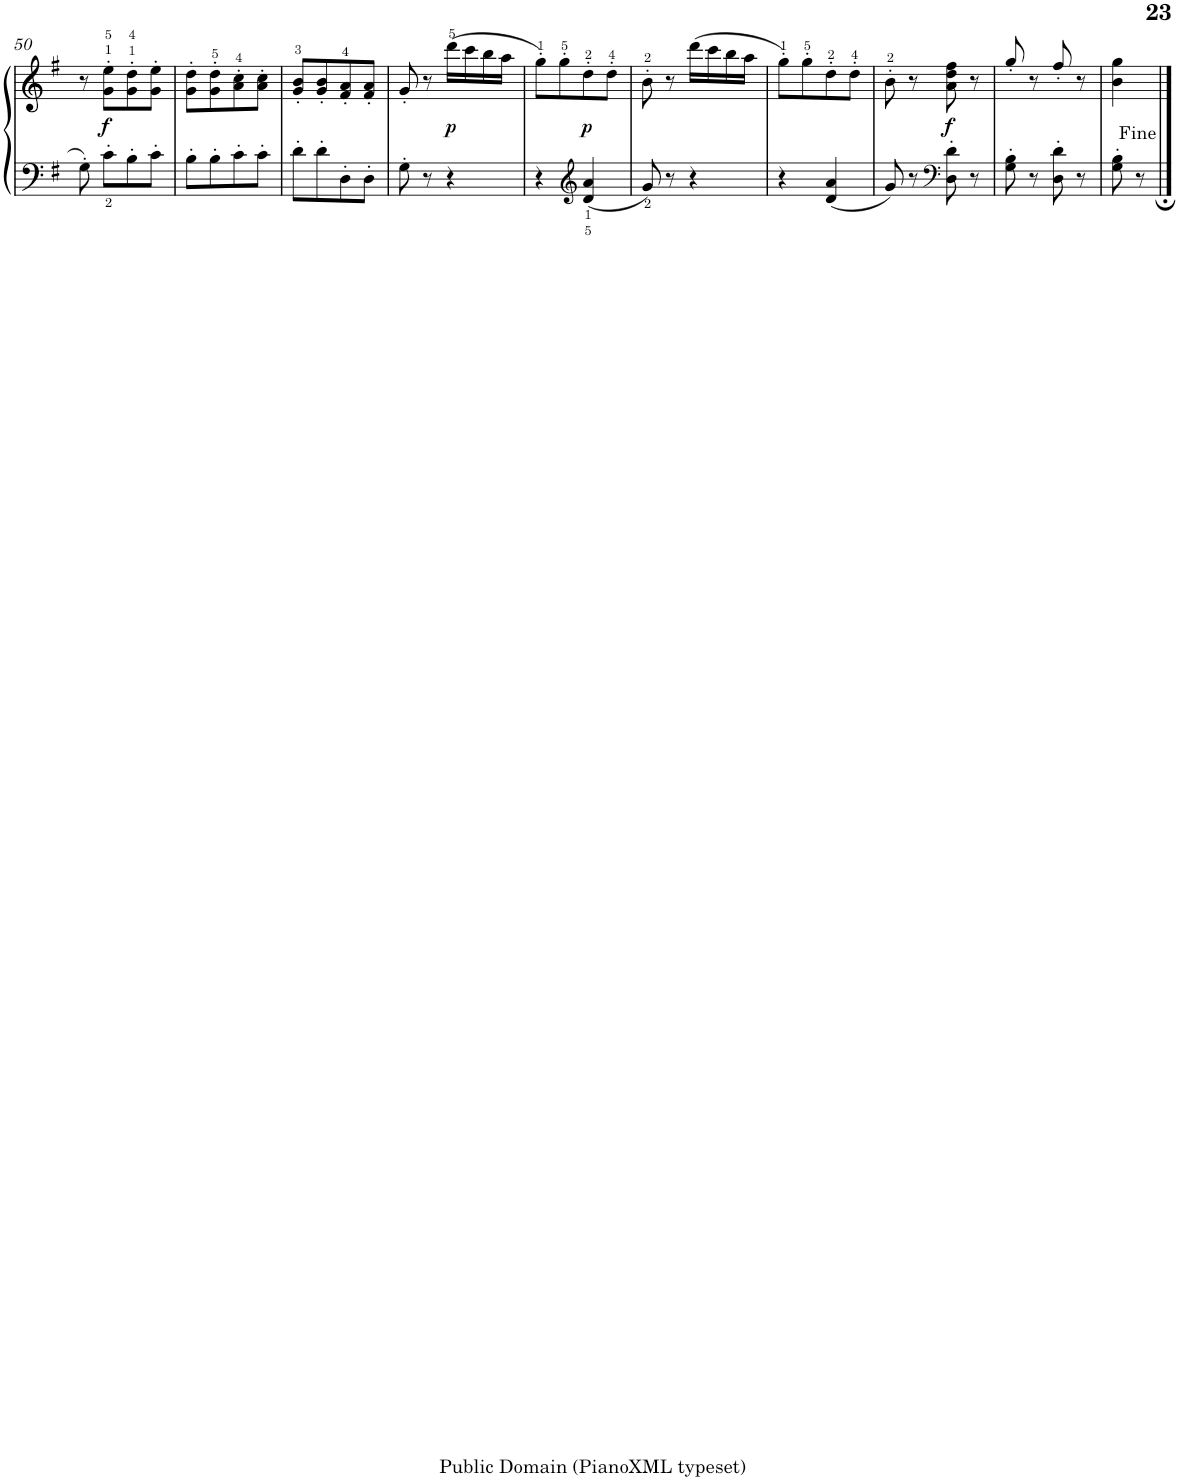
**kern	**kern	**dynam
*part1	*part1	*part1
*staff2	*staff1	*staff1/2
*I"Piano	*	*
*I'Pno.	*	*
!!LO:PB:g=z
*clefF4	*clefG2	*
*k[f#]	*k[f#]	*
*M2/4	*M2/4	*
=50	=50	=50
8G'\	8r	.
!	!	!LO:DY:b
8c'\L	8g\' 8ee\'L	f
8B'\	8g\' 8dd\'	.
8c'\J	8g\' 8ee\'J	.
=51	=51	=51
8B'\L	8g\' 8dd\'L	.
8B'\	8g\' 8dd\'	.
8c'\	8a\' 8cc\'	.
8c'\J	8a\' 8cc\'J	.
=52	=52	=52
8d'\L	8g/' 8b/'L	.
8d'\	8g/' 8b/'	.
8D'\	8f#/' 8a/'	.
8D'\J	8f#/' 8a/'J	.
=53	=53	=53
8G'\	8g'/	.
8r	8r	.
!	!	!LO:DY:b
4r	(16ddd\LL	p
.	16ccc\	.
.	16bb\	.
.	16aa\JJ	.
=54	=54	=54
4r	8gg'\L)	.
.	8gg'\	.
*clefG2	*	*
!	!	!LO:DY:a=2
4d/ 4a/	8dd'\	p
.	8dd'\J	.
=55	=55	=55
8g/	8b'\	.
8r	8r	.
4r	(16ddd\LL	.
.	16ccc\	.
.	16bb\	.
.	16aa\JJ	.
=56	=56	=56
4r	8gg'\L)	.
.	8gg'\	.
4d/ 4a/	8dd'\	.
.	8dd'\J	.
=57	=57	=57
8g/	8b'>\	.
8r	8r	.
*clefF4	*	*
!	!	!LO:DY:b
8D\' 8d\'	8a\ 8dd\ 8ff#\	f
8r	8r	.
=58	=58	=58
8G\' 8B\'	8gg'/	.
8r	8r	.
8D\' 8d\'	8ff#'/	.
8r	8r	.
=59	=59	=59
8G\' 8B\'	4b\ 4gg\	.
8r	.	.
==	==	==
*-	*-	*-
